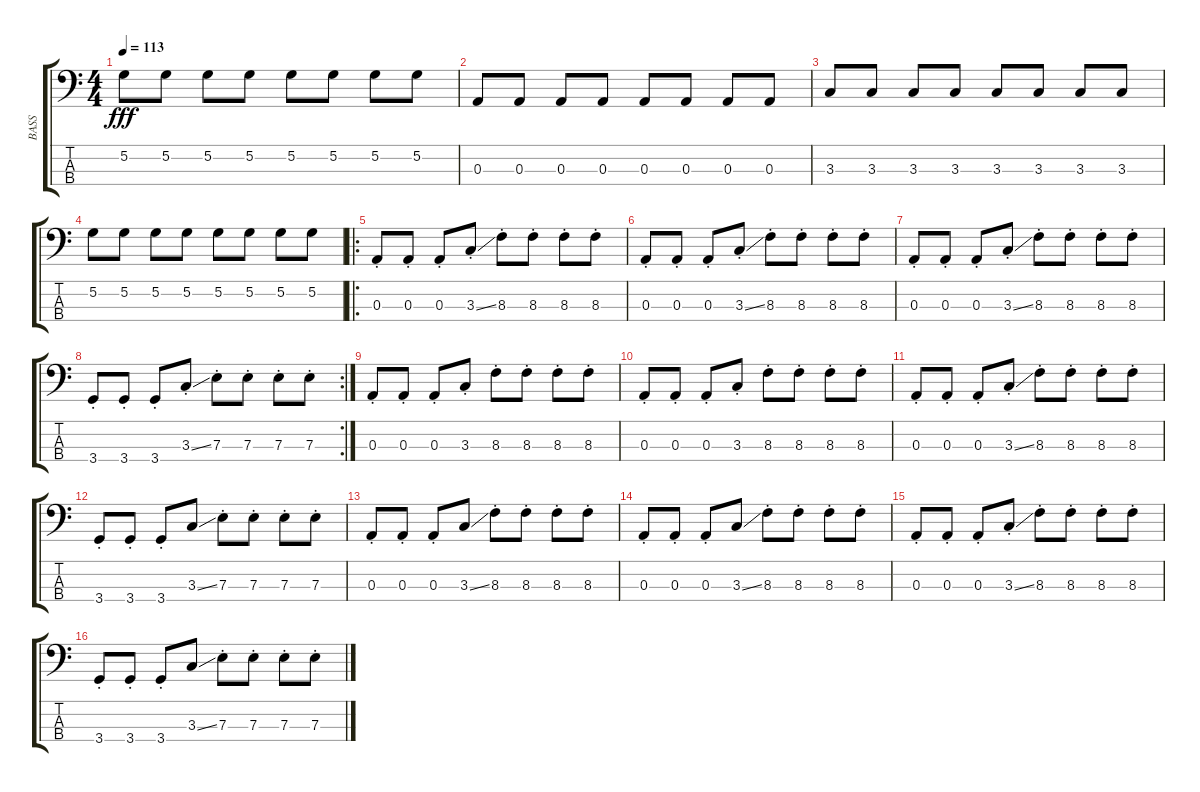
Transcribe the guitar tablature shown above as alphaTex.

\track ("BASS" "BASS") {instrument electricbasspick}
\staff {score tabs}
\tuning (G2 D2 A1 E1) {hide}
\ts (4 4)
\tempo 113
\clef f4
\ks c
5.2.8{dy fff} 5.2.8 5.2.8 5.2.8 5.2.8 5.2.8 5.2.8 5.2.8 |
0.3.8 0.3.8 0.3.8 0.3.8 0.3.8 0.3.8 0.3.8 0.3.8 |
3.3.8 3.3.8 3.3.8 3.3.8 3.3.8 3.3.8 3.3.8 3.3.8 |
5.2.8 5.2.8 5.2.8 5.2.8 5.2.8 5.2.8 5.2.8 5.2.8 |
\ro
0.3{st}.8 0.3{st}.8 0.3{st}.8 3.3{ss st}.8 8.3{st}.8 8.3{st}.8 8.3{st}.8 8.3{st}.8 |
0.3{st}.8 0.3{st}.8 0.3{st}.8 3.3{ss st}.8 8.3{st}.8 8.3{st}.8 8.3{st}.8 8.3{st}.8 |
0.3{st}.8 0.3{st}.8 0.3{st}.8 3.3{ss st}.8 8.3{st}.8 8.3{st}.8 8.3{st}.8 8.3{st}.8 |
\rc 2
3.4{st}.8 3.4{st}.8 3.4{st}.8 3.3{ss st}.8 7.3{st}.8 7.3{st}.8 7.3{st}.8 7.3{st}.8 |
0.3{st}.8 0.3{st}.8 0.3{st}.8 3.3{st}.8 8.3{st}.8 8.3{st}.8 8.3{st}.8 8.3{st}.8 |
0.3{st}.8 0.3{st}.8 0.3{st}.8 3.3{st}.8 8.3{st}.8 8.3{st}.8 8.3{st}.8 8.3{st}.8 |
0.3{st}.8 0.3{st}.8 0.3{st}.8 3.3{ss st}.8 8.3{st}.8 8.3{st}.8 8.3{st}.8 8.3{st}.8 |
3.4{st}.8 3.4{st}.8 3.4{st}.8 3.3{ss}.8 7.3{st}.8 7.3{st}.8 7.3{st}.8 7.3{st}.8 |
0.3{st}.8 0.3{st}.8 0.3{st}.8 3.3{ss}.8 8.3{st}.8 8.3{st}.8 8.3{st}.8 8.3{st}.8 |
0.3{st}.8 0.3{st}.8 0.3{st}.8 3.3{ss}.8 8.3{st}.8 8.3{st}.8 8.3{st}.8 8.3{st}.8 |
0.3{st}.8 0.3{st}.8 0.3{st}.8 3.3{ss st}.8 8.3{st}.8 8.3{st}.8 8.3{st}.8 8.3{st}.8 |
3.4{st}.8 3.4{st}.8 3.4{st}.8 3.3{ss}.8 7.3{st}.8 7.3{st}.8 7.3{st}.8 7.3{st}.8
